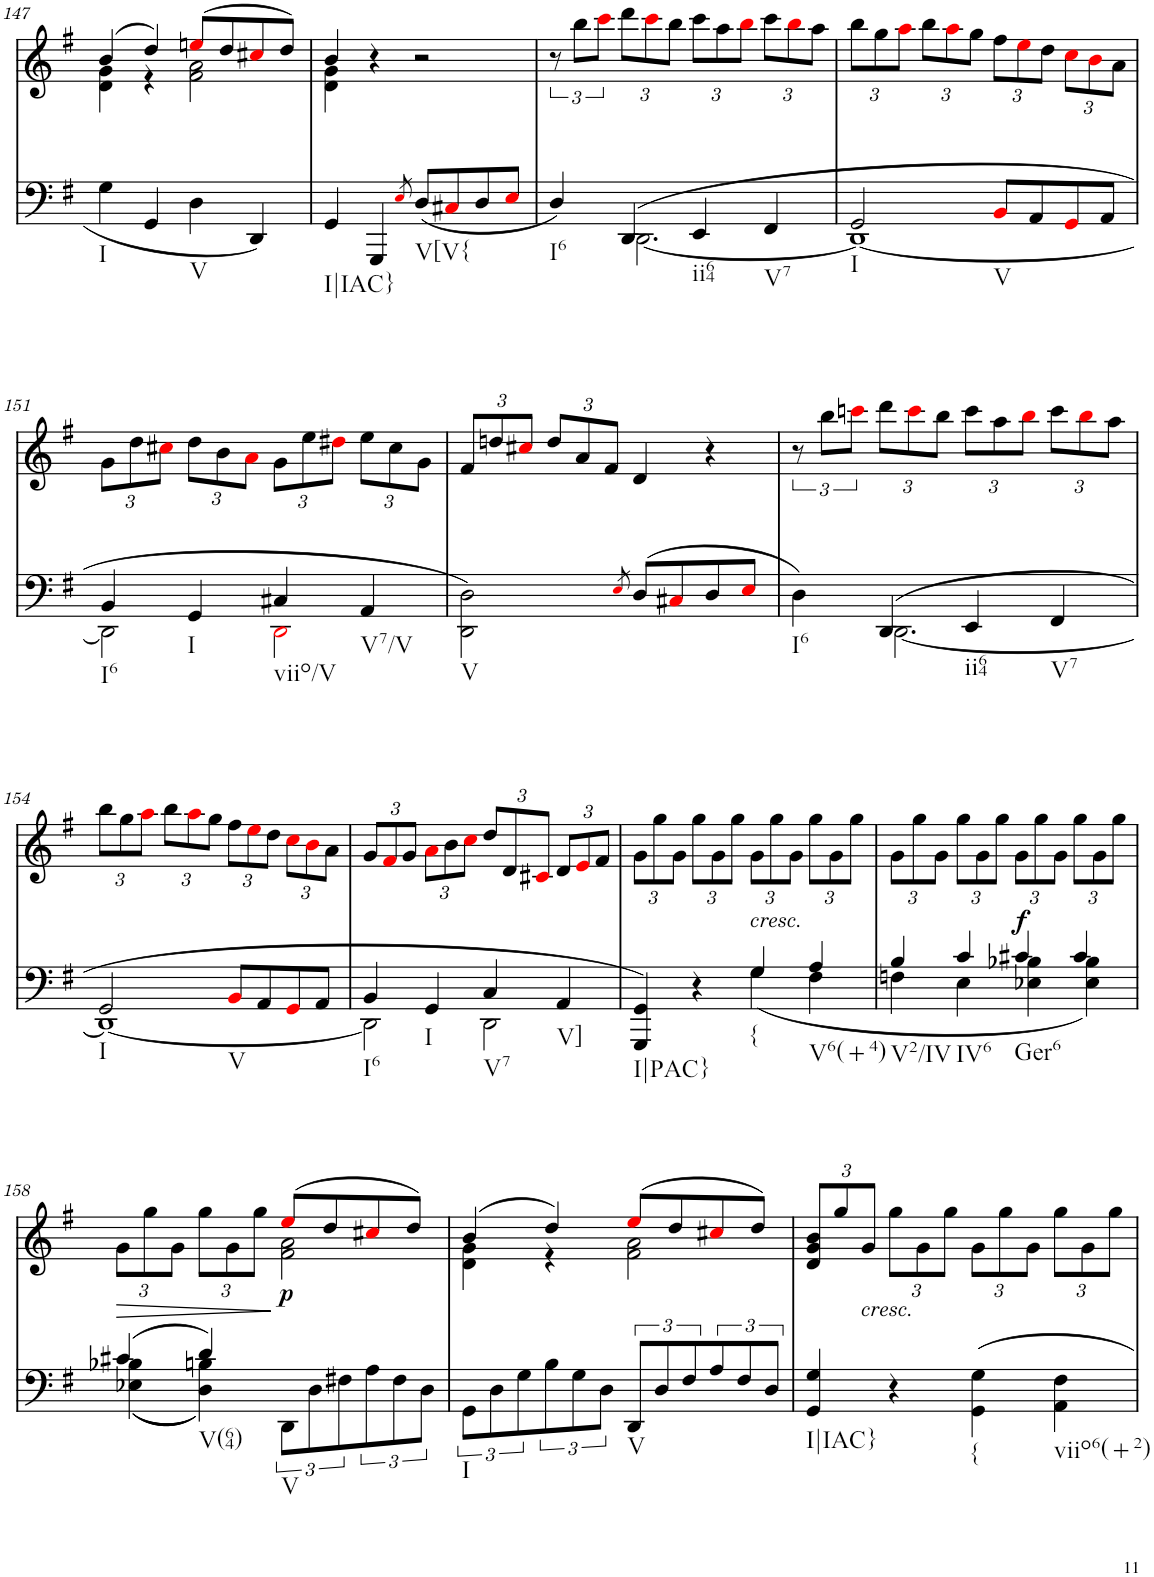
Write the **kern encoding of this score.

**kern	**kern	**text	**dynam
*part2	*part1	*part1	*part1
*staff2	*staff1	*staff1	*staff1
*I"piano	*I"piano	*	*
*I'Pno	*I'Pno	*	*
!!LO:PB:g=z
*clefF4	*clefG2	*	*
*k[f#]	*k[f#]	*	*
*G:	*G:	*	*
*M2/2	*M2/2	*	*
*met(c|)	*met(c|)	*	*
=147	=147	=147	=147
*	*^	*	*
!LO:TX:b:t=I	!	!	!	!
4G\	(4b/	4d\ 4g\	.	.
4GG/	4dd/)	4r	.	.
!LO:TX:b:t=V	!	!	!	!
4D\	(8eeni/L	2f#\ 2a\	.	.
.	8dd/	.	.	.
4DD/	8cc#Xi/	.	.	.
.	8dd/J)	.	.	.
=148	=148	=148	=148	=148
!LO:TX:b:t=I|IAC}	!	!	!	!
4GG/	4b/	4d\ 4g\	.	.
4GGG/	4r	2.ryy	.	.
8qEi/	.	.	.	.
!LO:TX:b:t=V[V{	!	!	!	!
(<8D/L	2r	.	.	.
8C#Xi/	.	.	.	.
8D/	.	.	.	.
8Ei/J	.	.	.	.
*	*v	*v	*	*
=149	=149	=149	=149
*^	*	*	*
!LO:TX:b:t=I6	!	!	!	!
4D/)	4ryy	12r	.	.
.	.	12bb\L	.	.
.	.	12ccci\J	.	.
*	*	*Xbrackettup	*	*
(4DD/	[2.DD\	12ddd\L	.	.
.	.	12ccci\	.	.
.	.	12bb\J	.	.
!LO:TX:b:t=ii64	!	!	!	!
4EE/	.	12ccc\L	.	.
.	.	12aa\	.	.
.	.	12bbi\J	.	.
!LO:TX:b:t=V7	!	!	!	!
4FF#/	.	12ccc\L	.	.
.	.	12bbi\	.	.
.	.	12aa\J	.	.
=150	=150	=150	=150	=150
!LO:TX:b:t=I	!	!	!	!
2GG/	1DD_	12bb\L	.	.
.	.	12gg\	.	.
.	.	12aai\J	.	.
.	.	12bb\L	.	.
.	.	12aai\	.	.
.	.	12gg\J	.	.
!LO:TX:b:t=V	!	!	!	!
8BBi/L	.	12ff#\L	.	.
.	.	12eei\	.	.
8AA/	.	.	.	.
.	.	12dd\J	.	.
8GGi/	.	12cci\L	.	.
.	.	12bi\	.	.
8AA/J	.	.	.	.
.	.	12a\J	.	.
!!LO:LB:g=z
=151	=151	=151	=151	=151
!LO:TX:b:t=I6	!	!	!	!
4BB/	2DD\]	12g\L	.	.
.	.	12dd\	.	.
.	.	12cc#Xi\J	.	.
!LO:TX:b:t=I	!	!	!	!
4GG/	.	12dd\L	.	.
.	.	12b\	.	.
.	.	12ai\J	.	.
!LO:TX:b:t=viio/V	!	!	!	!
4C#X/	2DDi\	12g\L	.	.
.	.	12ee\	.	.
.	.	12dd#Xi\J	.	.
!LO:TX:b:t=V7/V	!	!	!	!
4AA/	.	12ee\L	.	.
.	.	12cc#\	.	.
.	.	12g\J	.	.
*v	*v	*	*	*
=152	=152	=152	=152
!LO:TX:b:t=V	!	!	!
2DD\ 2D\)	12f#/L	.	.
.	12ddn/	.	.
.	12cc#Xi/J	.	.
.	12dd/L	.	.
.	12a/	.	.
.	12f#/J	.	.
8qEi/	.	.	.
(8D/L	4d/	.	.
8C#Xi/	.	.	.
8D/	4r	.	.
8Ei/J	.	.	.
=153	=153	=153	=153
*^	*	*	*
*	*	*brackettup	*	*
!LO:TX:b:t=I6	!	!	!	!
4D\)	4ryy	12r	.	.
.	.	12bb\L	.	.
.	.	12cccni\J	.	.
*	*	*Xbrackettup	*	*
(4DD/	[2.DD\	12ddd\L	.	.
.	.	12ccci\	.	.
.	.	12bb\J	.	.
!LO:TX:b:t=ii64	!	!	!	!
4EE/	.	12ccc\L	.	.
.	.	12aa\	.	.
.	.	12bbi\J	.	.
!LO:TX:b:t=V7	!	!	!	!
4FF#/	.	12ccc\L	.	.
.	.	12bbi\	.	.
.	.	12aa\J	.	.
!!LO:LB:g=z
=154	=154	=154	=154	=154
!LO:TX:b:t=I	!	!	!	!
2GG/	1DD_	12bb\L	.	.
.	.	12gg\	.	.
.	.	12aai\J	.	.
.	.	12bb\L	.	.
.	.	12aai\	.	.
.	.	12gg\J	.	.
!LO:TX:b:t=V	!	!	!	!
8BBi/L	.	12ff#\L	.	.
.	.	12eei\	.	.
8AA/	.	.	.	.
.	.	12dd\J	.	.
8GGi/	.	12cci\L	.	.
.	.	12bi\	.	.
8AA/J	.	.	.	.
.	.	12a\J	.	.
=155	=155	=155	=155	=155
!LO:TX:b:t=I6	!	!	!	!
4BB/	2DD\]	12g/L	.	.
.	.	12f#i/	.	.
.	.	12g/J	.	.
!LO:TX:b:t=I	!	!	!	!
4GG/	.	12ai\L	.	.
.	.	12b\	.	.
.	.	12cci\J	.	.
!LO:TX:b:t=V7	!	!	!	!
4C/	2DD\	12dd/L	.	.
.	.	12d/	.	.
.	.	12c#Xi/J	.	.
!LO:TX:b:t=V]	!	!	!	!
4AA/	.	12d/L	.	.
.	.	12ei/	.	.
.	.	12f#/J	.	.
=156	=156	=156	=156	=156
!LO:TX:b:t=I|PAC}	!	!	!	!
4GGG/ 4GG/)	2ryy	12g\L	.	.
.	.	12gg\	.	.
.	.	12g\J	.	.
4r	.	12gg\L	.	.
.	.	12g\	.	.
!	!	!	!LO:LY:b	!
.	.	12gg\J	<	.
!	!	!LO:TX:b:i:t=cresc.	!	!
!LO:TX:b:t={	!	!	!	!
(<4G/	4G\	12g\L	.	.
.	.	12gg\	.	.
.	.	12g\J	.	.
!LO:TX:b:t=V6(+4)	!	!	!	!
4A/	4F#\	12gg\L	.	.
.	.	12g\	.	.
.	.	12gg\J	.	.
=157	=157	=157	=157	=157
!LO:TX:b:t=V2/IV	!	!	!	!
4B/	4Fn\	12g\L	.	.
.	.	12gg\	.	.
.	.	12g\J	.	.
!LO:TX:b:t=IV6	!	!	!	!
4c/	4E\	12gg\L	.	.
.	.	12g\	.	.
!	!	!	!LO:LY:b	!
.	.	12gg\J	f	.
!LO:TX:b:t=Ger6	!	!	!	!
!	!	!	!	!LO:DY:b
4c#X/	4E-X\ 4B-X\	12g\L	.	f
.	.	12gg\	.	.
.	.	12g\J	.	.
4c#/	4E-\ 4B-\)	12gg\L	.	.
.	.	12g\	.	.
.	.	12gg\J	.	.
!!LO:LB:g=z
=158	=158	=158	=158	=158
*	*	*^	*	*
!	!	!	!	!LO:LY:b	!
(4c#X/	((4E-X\ 4B-X\	2ryy	12g\L	>	.
.	.	.	12gg\	.	.
.	.	.	12g\J	.	.
!LO:TX:b:t=V(64)	!	!	!	!	!
4d/)	4D\ 4Bn\))	.	12gg\L	.	.
.	.	.	12g\	.	.
.	.	.	12gg\J	.	.
!LO:TX:b:t=V	!	!	!	!	!
!	!	!	!	!LO:LY:b	!LO:DY:b
2ryy	12DD\L	(8eei/L	2f#\ 2a\	] p	p
.	12D\	.	.	.	.
.	.	8dd/	.	.	.
.	12F#X\	.	.	.	.
.	12A\	8cc#Xi/	.	.	.
.	12F#\	.	.	.	.
.	.	8dd/J)	.	.	.
.	12D\J	.	.	.	.
=159	=159	=159	=159	=159	=159
!LO:TX:b:t=I	!	!	!	!	!
*v	*v	*	*	*	*
12GG\L	(4b/	4d\ 4g\	.	.
12D\	.	.	.	.
12G\	.	.	.	.
12B\	4dd/)	4r	.	.
12G\	.	.	.	.
12D\J	.	.	.	.
!LO:TX:b:t=V	!	!	!	!
12DD/L	(8eei/L	2f#\ 2a\	.	.
12D/	.	.	.	.
.	8dd/	.	.	.
12F#/	.	.	.	.
12A/	8cc#Xi/	.	.	.
12F#/	.	.	.	.
.	8dd/J)	.	.	.
12D/J	.	.	.	.
*	*v	*v	*	*
=160	=160	=160	=160
!LO:TX:b:t=I|IAC}	!	!	!
4GG/ 4G/	12d/ 12g/ 12b/L	.	.
.	12gg/	.	.
!	!LO:TX:b:i:t=cresc.	!	!
!	!	!LO:LY:b	!
.	12g/J	<	.
4r	12gg\L	.	.
.	12g\	.	.
.	12gg\J	.	.
!LO:TX:b:t={	!	!	!
4GG\ 4G\	12g\L	.	.
.	12gg\	.	.
.	12g\J	.	.
!LO:TX:b:t=viio6(+2)	!	!	!
4AA\ 4F#\	12gg\L	.	.
.	12g\	.	.
.	12gg\J	.	.
=	=	=	=
*-	*-	*-	*-
